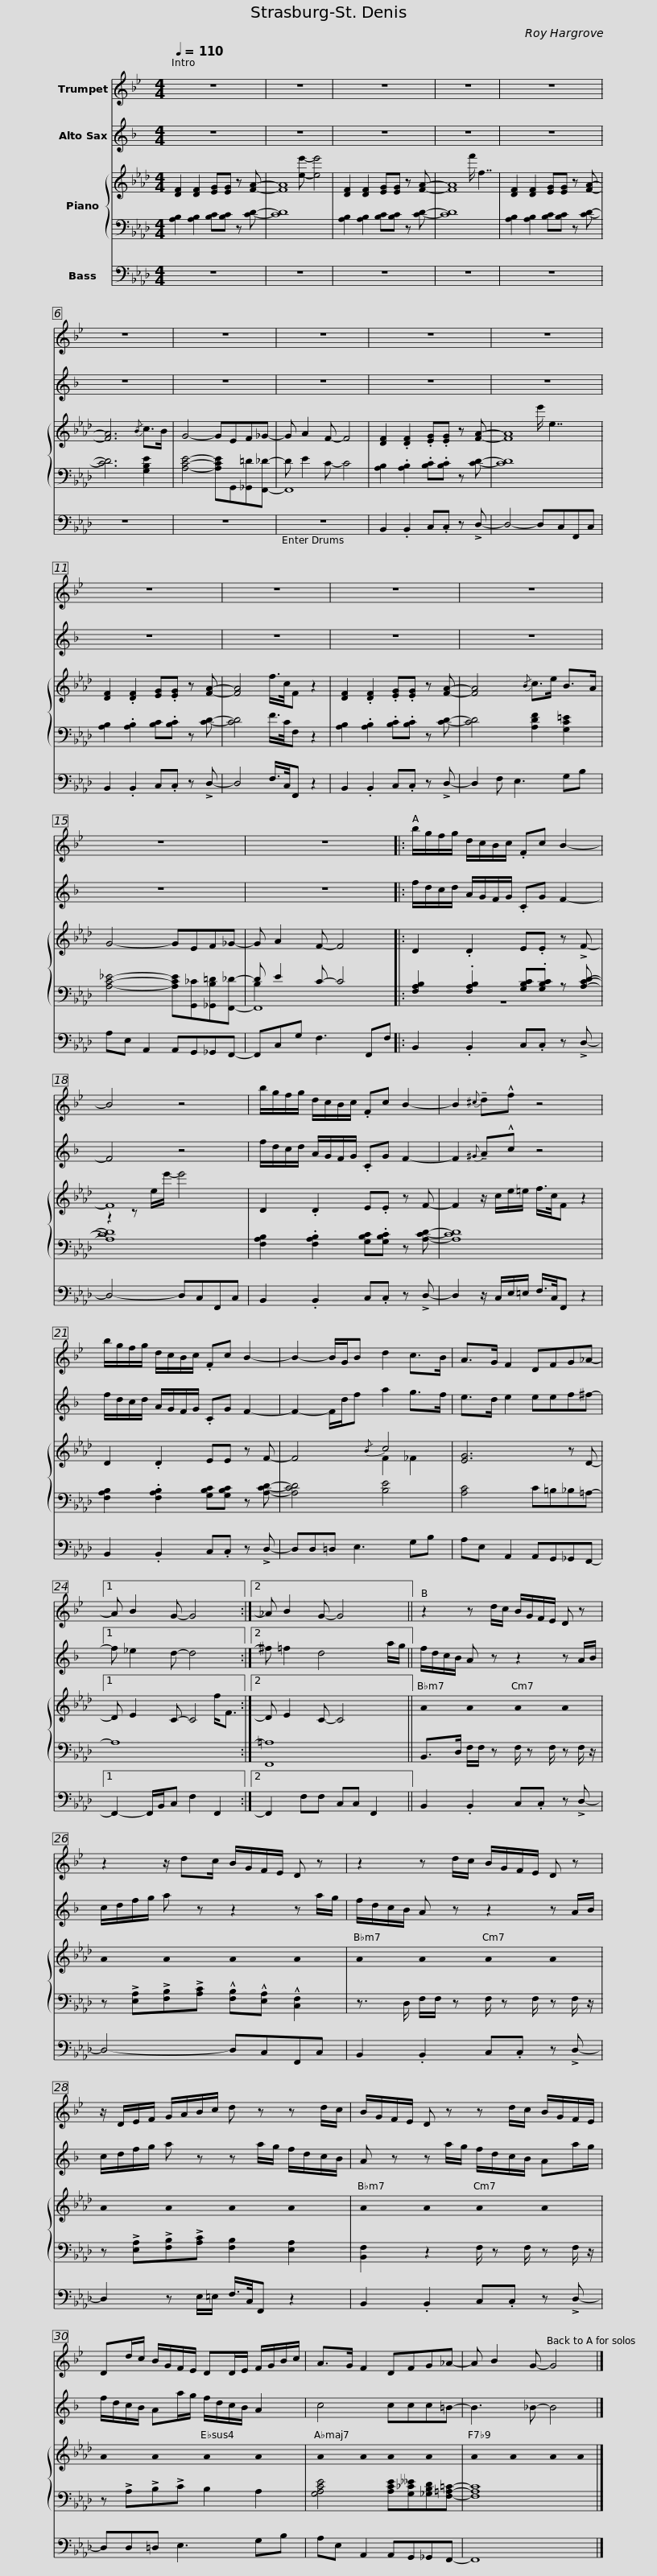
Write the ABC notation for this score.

X:1
%%score 1 2 { ( 3 5 ) | ( 4 6 7 ) } 8
L:1/8
Q:1/4=110
M:4/4
I:linebreak $
K:Ab
U:s=!stemless!
V:1 treble transpose=-2
V:2 treble transpose=-9
V:3 treble
V:5 treble
V:4 bass
V:6 bass
V:7 bass
V:8 bass transpose=-12
V:1
[K:Bb] z8 | z8 | z8 | z8 | z8 |$ %5
 z8 | z8 | z8 | z8 | z8 |$ %10
 z8 | z8 | z8 | z8 | z8 |$ %15
 z8 |: b/g/f/g/ d/c/B/c/ .Fc B2- | B4 z4 |$ b/g/f/g/ d/c/B/c/ .Fc B2- | B2{^c} !tenuto!d!^!f z4 | %20
 b/g/f/g/ d/c/B/c/ .Fc B2- |$ B2- B/G/B d2 c>B | A>G F2 DFG_A- |1 A B2 G- G4 :|2 _A B2 G- G4 ||$ %25
 z2 z d/c/ B/G/F/E/ D z | z2 z/ dc/ B/G/F/E/ D z | z2 z d/c/ B/G/F/E/ D z |$ z/ D/E/F/ G/A/B/c/ d z z d/c/ | B/G/F/E/ D z z d/c/ B/G/F/E/ |$ %30
 Dd/c/ B/G/F/E/ DD/E/ F/G/B/c/ | A>G F2 DFG_A- | A B2 G- G4 |] %33
V:2
[K:F] z8 | z8 | z8 | z8 | z8 |$ %5
 z8 | z8 | z8 | z8 | z8 |$ %10
 z8 | z8 | z8 | z8 | z8 |$ %15
 z8 |: f/d/c/d/ A/G/F/G/ .CG F2- | F4 z4 |$ f/d/c/d/ A/G/F/G/ .CG F2- | F2{^G} !tenuto!A!^!c z4 | %20
 f/d/c/d/ A/G/F/G/ .CG F2- |$ F2- F/d/f a2 g>f | e>d e2 eef^f- |1 f _e2 d- d4 :|2 ^f =f2 d4 a/g/ ||$ %25
 f/d/c/B/ A z z2 z A/B/ | c/d/f/g/ a z z2 z a/g/ | f/d/c/B/ A z z2 z A/B/ |$ c/d/f/g/ a z z a/g/ f/d/c/B/ | A z z a/g/ f/d/c/B/ Aa/g/ |$ %30
 f/d/c/B/ Aa/g/ f/d/c/B/ A2 | c4 ccc=B- | B3 _B- B4 |] %33
V:3
 [DF]2 [DF]2 [EG][EG] z [FA]- | [FA]8 | [DF]2 [DF]2 [EG][EG] z [FA]- | [FA]8 | [DF]2 [DF]2 [EG][EG] z [FA]- |$ %5
 [FA]6{/B} c>B | G4- GEF_G- | G A2 F- F4 | [DF]2 .[DF]2 .[EG].[EG] z [FA]- | [FA]8 |$ %10
 [DF]2 .[DF]2 [EG].[EG] z [FA]- | [FA]4 f/>c/F z2 | [DF]2 .[DF]2 .[EG].[EG] z [FA]- | [FA]4{/B} c>e B>A | G4- GEF_G- |$ %15
 G A2 F- F4 |: D2 .D2 E.E z !>!F- | F8 |$ D2 .D2 E.E z F- | F2 z/ c/e/=e/ f/>c/F z2 | %20
 D2 .D2 EE z F- |$ F4{/B} c4 | [EG]6 z D- |1 D E2 C- C4 :|2 D E2 C- C4 ||$ %25
 sA2 sA2 sA2 sA2 | sA2 sA2 sA2 sA2 | sA2 sA2 sA2 sA2 |$ sA2 sA2 sA2 sA2 | sA2 sA2 sA2 sA2 |$ %30
 sA2 sA2 sA2 sA2 | sA2 sA2 sA2 sA2 | sA2 sA2 sA2 sA2 |] %33
V:4
 [A,B,]2 [A,B,]2 [B,C][B,C] z [CD]- | [CD]8 | [A,B,]2 [A,B,]2 [B,C][B,C] z [CD]- | [CD]8 | [A,B,]2 [A,B,]2 [B,C][B,C] z [CD]- |$ %5
 [CD]6 [G,B,E]2 | [A,CE]4- [A,CE]G,,[_G,,=D][F,,_D]- | F,,8 | [A,B,]2 .[A,B,]2 .[B,C].[B,C] z [CD]- | [CD]8 |$ %10
 [A,B,]2 .[A,B,]2 [B,C].[B,C] z [CD]- | [CD]4 F/>C/F, z2 | [A,B,]2 .[A,B,]2 .[B,C].[B,C] z [CD]- | [CD]4 [A,DF]2 [G,C=E]2 | [A,C_E]4- [A,CE][G,,_C][_G,,B,-=D][F,,_D]- |$ %15
 F,,8 |: [F,A,B,]2 .[F,A,B,]2 [G,B,C].[G,B,C] z [A,CD]- | [A,CD]8 |$ [F,A,B,]2 .[F,A,B,]2 [G,B,C].[G,B,C] z [A,CD]- | [A,CD]8 | %20
 [F,A,B,]2 .[F,A,B,]2 [G,B,C][G,B,C] z [A,CD]- |$ [A,CD]4 [B,E]4 | [A,C]4 C=B,_B,=A,- |1 A,8 :|2 [F,,=A,]8 ||$ %25
 B,,>D, F,/F,/ z F,/ z F,/ z F,/ z/ | z !>![E,A,]!>![F,B,]!>![A,C] !^![F,B,]!^![E,A,] !^![C,F,]2 | z3/2 D,/ F,/F,/ z F,/ z F,/ z F,/ z/ |$ z !>![E,A,]!>![F,B,]!>![A,C] [F,B,]2 [E,A,]2 | [B,,F,]2 z2 F,/ z F,/ z F,/ z/ |$ %30
 z !>!A,!>!B,!>!C B,2 A,2 | [G,A,CE]4 [A,CE][G,_C__E][_G,B,D][F,=A,=C]- | [F,A,C]8 |] %33
V:5
 x8 | x3 [ee']- [ee']4 | x8 | x4 f'/ f7/2 | x8 |$ %5
 x8 | x8 | x8 | x8 | x4 e'/ e7/2 |$ %10
 x8 | x8 | x8 | x8 | x8 |$ %15
 x8 |: x8 | z2 z e/e'/- e'4 |$ x8 | x8 | %20
 x8 |$ x4 F2 _F2 | x8 |1 x6 f<F :|2 x8 ||$ %25
 x8 | x8 | x8 |$ x8 | x8 |$ %30
 x8 | x8 | x8 |] %33
V:6
 x8 | x8 | x8 | x8 | x8 |$ %5
 x8 | x8 | D E2 C- C4 | x8 | x8 |$ %10
 x8 | x8 | x8 | x8 | x8 |$ %15
 D E2 C- C4 |: x8 | x8 |$ x8 | x8 | %20
 x8 |$ x8 | x8 |1 x8 :|2 x8 ||$ %25
 x8 | x8 | x8 |$ x8 | x8 |$ %30
 x8 | x8 | x8 |] %33
V:7
 x8 | x8 | x8 | x8 | x8 |$ %5
 x8 | x8 | x8 | x8 | x8 |$ %10
 x8 | x8 | x8 | x8 | x8 |$ %15
 B,2 x6 |: z8 | x8 |$ x8 | x8 | %20
 x8 |$ x8 | x8 |1 x8 :|2 x8 ||$ %25
 x8 | x8 | x8 |$ x8 | x8 |$ %30
 x8 | x8 | x8 |] %33
V:8
 z8 | z8 | z8 | z8 | z8 |$ %5
 z8 | z8 | z8 | B,,2 .B,,2 C,.C, z !>!D,- | D,4- D,C,F,,C, |$ %10
 B,,2 .B,,2 C,.C, z !>!D,- | D,4 F,/>C,/F,, z2 | B,,2 .B,,2 C,.C, z !>!D,- | D,2 F, E,3 G,B, | A,E, A,,2 A,,G,,_G,,F,,- |$ %15
 F,,C,G, F,3 F,,F, |: B,,2 .B,,2 C,.C, z !>!D,- | D,4- D,C,F,,C, |$ B,,2 .B,,2 C,.C, z !>!D,- | D,2 z/ C,/E,/=E,/ F,/>C,/F,, z2 | %20
 B,,2 .B,,2 C,.C, z !>!D,- |$ D,D,=D, E,3 G,B, | A,E, A,,2 A,,G,,_G,,F,,- |1 F,,2- F,,/B,,/C, F,2 F,,2 :|2 F,,2 F,F, C,C, F,,2 ||$ %25
 B,,2 .B,,2 C,.C, z !>!D,- | D,4- D,C,F,,C, | B,,2 .B,,2 C,.C, z !>!D,- |$ D,2 z E,/=E,/ F,/>C,/F,, z2 | B,,2 .B,,2 C,.C, z !>!D,- |$ %30
 D,D,=D, E,3 G,B, | A,E, A,,2 A,,G,,_G,,F,,- | F,,8 |] %33
